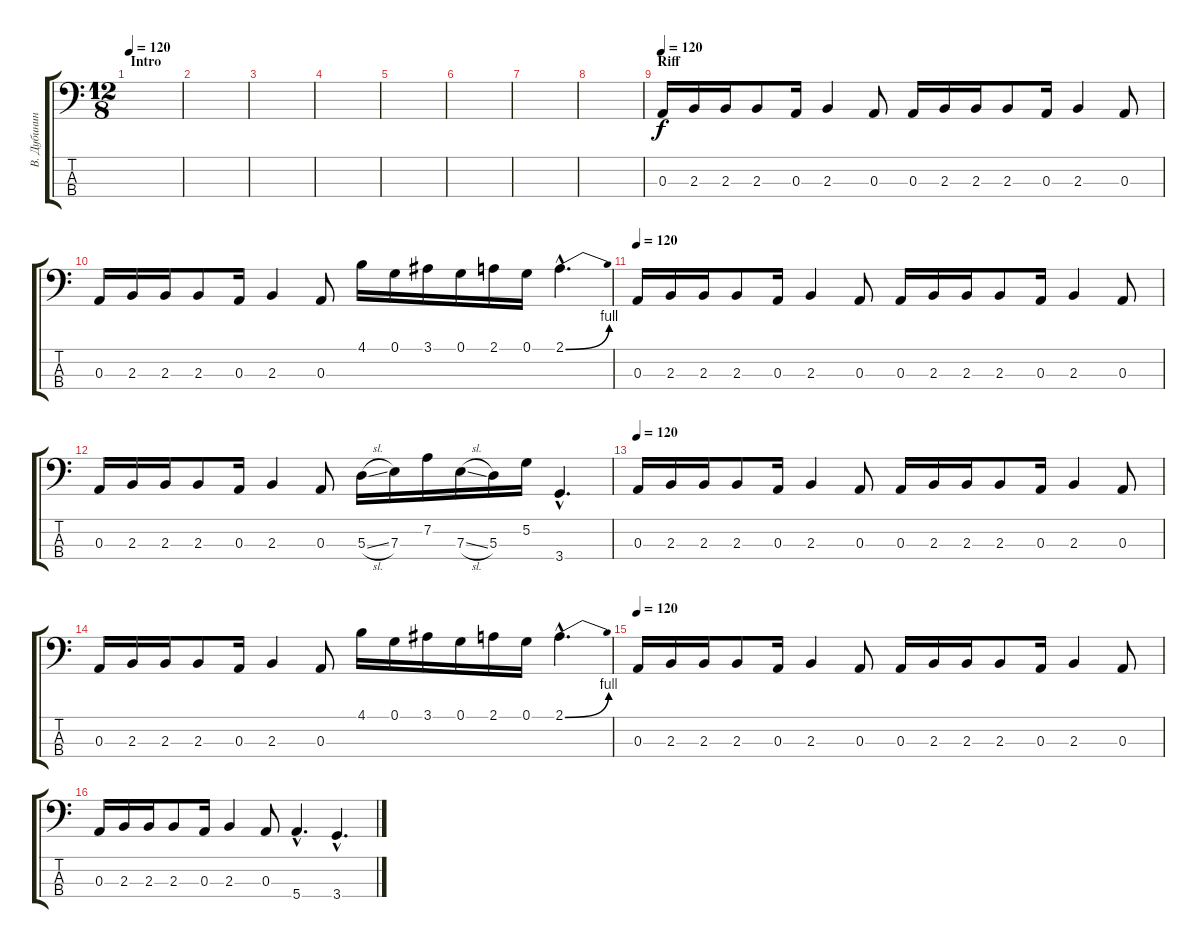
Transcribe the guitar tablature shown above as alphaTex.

\track ("В. Дубинин" "В. Дубинин") {instrument acousticbass}
\staff {score tabs}
\tuning (G2 D2 A1 E1) {hide}
\ts (12 8)
\section ("" "Intro")
\tempo 120
\tempo 103
\tempo 120
\clef f4
\ks c
|
|
|
|
|
|
|
|
\section ("" "Riff")
\tempo 120
0.3.16 2.3.16 2.3.16 2.3.8 0.3.16 2.3.4 0.3.8 0.3.16 2.3.16 2.3.16 2.3.8 0.3.16 2.3.4 0.3.8 |
0.3.16 2.3.16 2.3.16 2.3.8 0.3.16 2.3.4 0.3.8 4.1.16 0.1.16 3.1.16 0.1.16 2.1.16 0.1.16 2.1{be (bend 0 0 60 4) hac}.4{d} |
\tempo 120
0.3.16 2.3.16 2.3.16 2.3.8 0.3.16 2.3.4 0.3.8 0.3.16 2.3.16 2.3.16 2.3.8 0.3.16 2.3.4 0.3.8 |
0.3.16 2.3.16 2.3.16 2.3.8 0.3.16 2.3.4 0.3.8 5.3{sl}.16 7.3.16 7.2.16 7.3{sl}.16 5.3.16 5.2.16 3.4{hac}.4{d} |
\tempo 120
0.3.16 2.3.16 2.3.16 2.3.8 0.3.16 2.3.4 0.3.8 0.3.16 2.3.16 2.3.16 2.3.8 0.3.16 2.3.4 0.3.8 |
0.3.16 2.3.16 2.3.16 2.3.8 0.3.16 2.3.4 0.3.8 4.1.16 0.1.16 3.1.16 0.1.16 2.1.16 0.1.16 2.1{be (bend 0 0 60 4) hac}.4{d} |
\tempo 120
0.3.16 2.3.16 2.3.16 2.3.8 0.3.16 2.3.4 0.3.8 0.3.16 2.3.16 2.3.16 2.3.8 0.3.16 2.3.4 0.3.8 |
0.3.16 2.3.16 2.3.16 2.3.8 0.3.16 2.3.4 0.3.8 5.4{hac}.4{d} 3.4{hac}.4{d}
